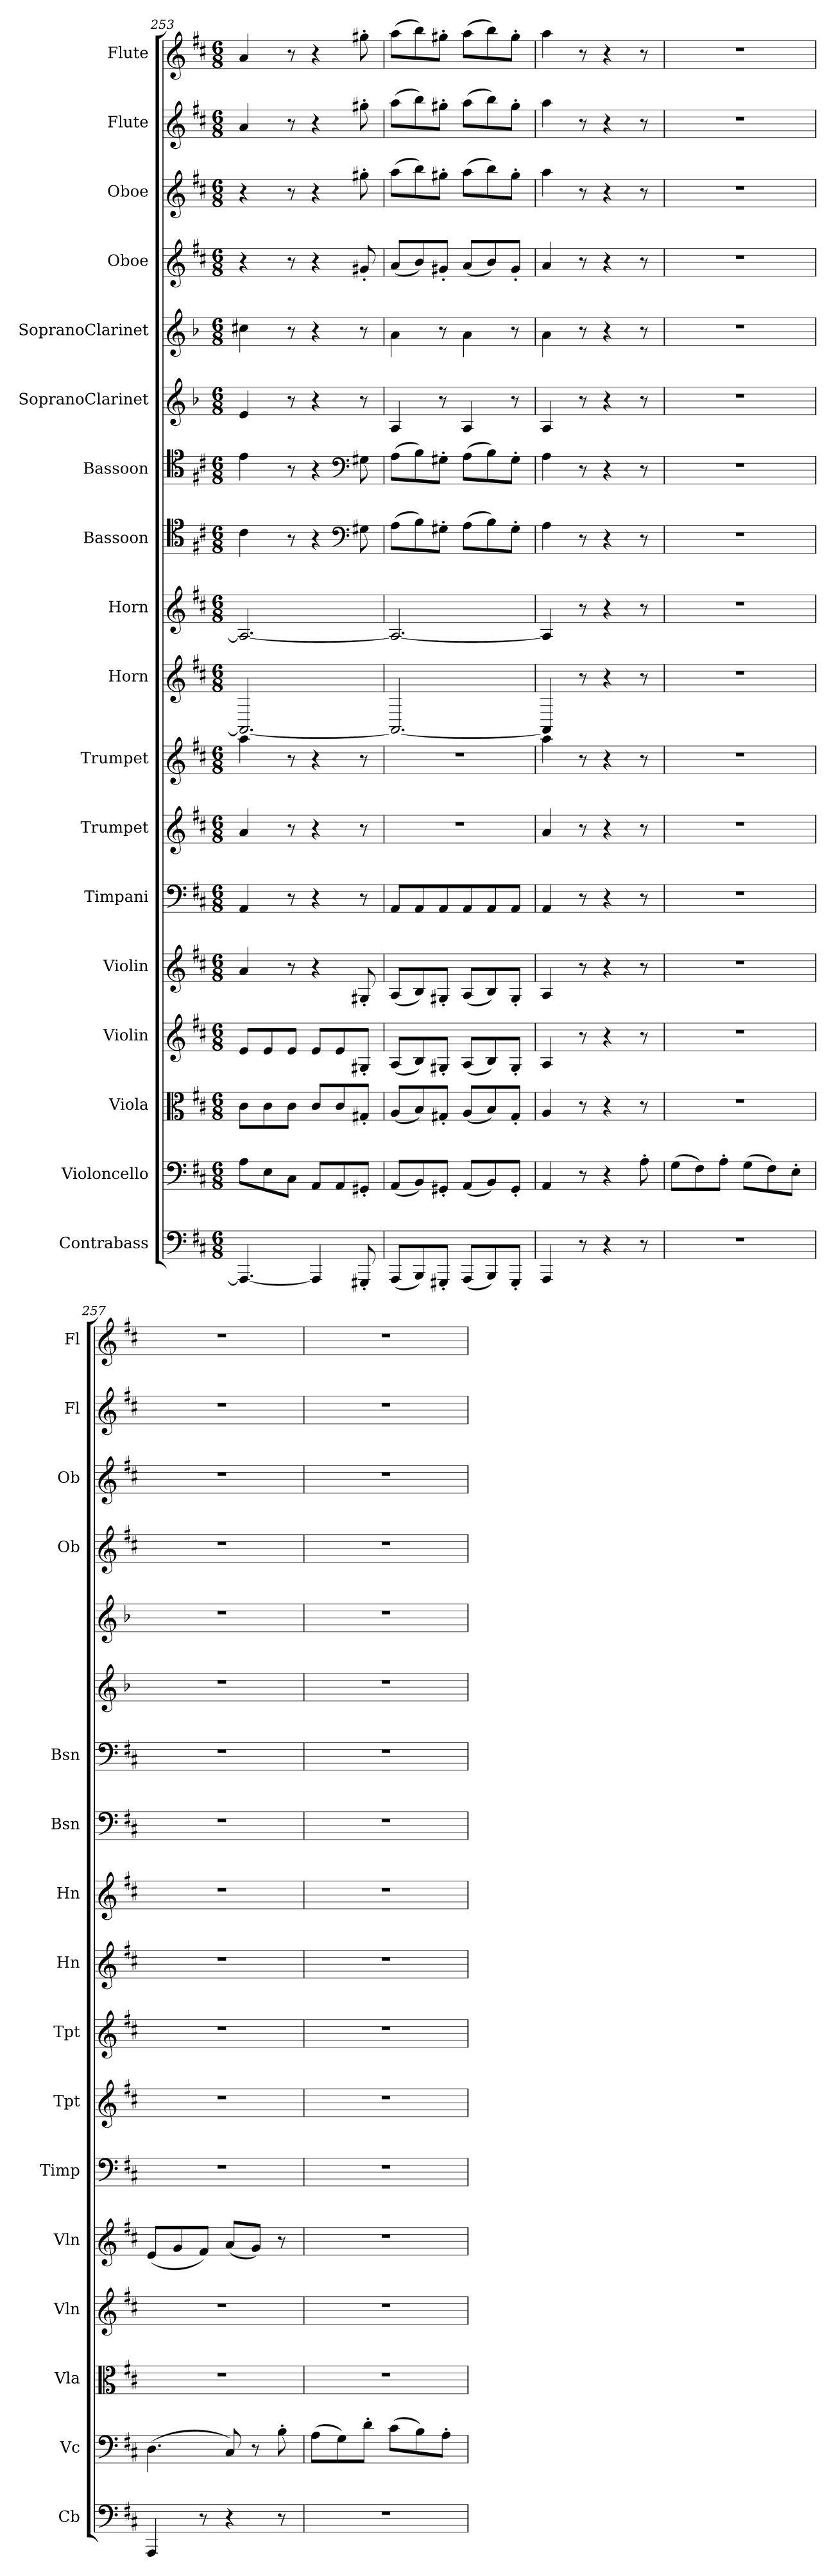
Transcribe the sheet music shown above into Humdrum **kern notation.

**kern	**kern	**kern	**kern	**kern	**kern	**kern	**kern	**kern	**kern	**kern	**kern	**kern	**kern	**kern	**kern	**kern	**kern
*part18	*part17	*part16	*part15	*part14	*part13	*part12	*part11	*part10	*part9	*part8	*part7	*part6	*part5	*part4	*part3	*part2	*part1
*staff18	*staff17	*staff16	*staff15	*staff14	*staff13	*staff12	*staff11	*staff10	*staff9	*staff8	*staff7	*staff6	*staff5	*staff4	*staff3	*staff2	*staff1
*I"Contrabass	*I"Violoncello	*I"Viola	*I"Violin	*I"Violin	*I"Timpani	*I"Trumpet	*I"Trumpet	*I"Horn	*I"Horn	*I"Bassoon	*I"Bassoon	*I"SopranoClarinet	*I"SopranoClarinet	*I"Oboe	*I"Oboe	*I"Flute	*I"Flute
*I'Cb	*I'Vc	*I'Vla	*I'Vln	*I'Vln	*I'Timp	*I'Tpt	*I'Tpt	*I'Hn	*I'Hn	*I'Bsn	*I'Bsn	*	*	*I'Ob	*I'Ob	*I'Fl	*I'Fl
*clefF4	*clefF4	*clefC3	*clefG2	*clefG2	*clefF4	*clefG2	*clefG2	*clefG2	*clefG2	*clefC4	*clefC4	*clefG2	*clefG2	*clefG2	*clefG2	*clefG2	*clefG2
*k[f#c#]	*k[f#c#]	*k[f#c#]	*k[f#c#]	*k[f#c#]	*k[f#c#]	*k[f#c#]	*k[f#c#]	*k[f#c#]	*k[f#c#]	*k[f#c#]	*k[f#c#]	*k[b-]	*k[b-]	*k[f#c#]	*k[f#c#]	*k[f#c#]	*k[f#c#]
*M6/8	*M6/8	*M6/8	*M6/8	*M6/8	*M6/8	*M6/8	*M6/8	*M6/8	*M6/8	*M6/8	*M6/8	*M6/8	*M6/8	*M6/8	*M6/8	*M6/8	*M6/8
=253	=253	=253	=253	=253	=253	=253	=253	=253	=253	=253	=253	=253	=253	=253	=253	=253	=253
4.AAA/_	8A\L	8c#\L	8e/L	4a/	4AA/	4a/	4aa\	2.AA/_	2.A/_	4c#\	4e\	4e/	4cc#X\	4r	4r	4a/	4a/
.	8E\	8c#\	8e/	.	.	.	.	.	.	.	.	.	.	.	.	.	.
.	8C#\J	8c#\J	8e/J	8r	8r	8r	8r	.	.	8r	8r	8r	8r	8r	8r	8r	8r
4AAA/]	8AA/L	8c#/L	8e/L	4r	4r	4r	4r	.	.	4r	4r	4r	4r	4r	4r	4r	4r
.	8AA/	8c#/	8e/	.	.	.	.	.	.	.	.	.	.	.	.	.	.
*	*	*	*	*	*	*	*	*	*	*clefF4	*clefF4	*	*	*	*	*	*
8GGG#X'/	8GG#X'/J	8G#X'/J	8G#X'/J	8G#X'/	8r	8r	8r	.	.	8G#X\	8G#X\	8r	8r	8g#X'/	8gg#X'\	8gg#X'\	8gg#X'\
=254	=254	=254	=254	=254	=254	=254	=254	=254	=254	=254	=254	=254	=254	=254	=254	=254	=254
(8AAA/L	(8AA/L	(8A/L	(8A/L	(8A/L	8AA/L	2.r	2.r	2.AA/_	2.A/_	(8A\L	(8A\L	4A/	4a\	(8a/L	(8aa\L	(8aa\L	(8aa\L
8BBB/)	8BB/)	8B/)	8B/)	8B/)	8AA/	.	.	.	.	8B\)	8B\)	.	.	8b/)	8bb\)	8bb\)	8bb\)
8GGG#X'/J	8GG#X'/J	8G#X'/J	8G#X'/J	8G#X'/J	8AA/	.	.	.	.	8G#X'\J	8G#X'\J	8r	8r	8g#X'/J	8gg#X'\J	8gg#X'\J	8gg#X'\J
(8AAA/L	(8AA/L	(8A/L	(8A/L	(8A/L	8AA/	.	.	.	.	(8A\L	(8A\L	4A/	4a\	(8a/L	(8aa\L	(8aa\L	(8aa\L
8BBB/)	8BB/)	8B/)	8B/)	8B/)	8AA/	.	.	.	.	8B\)	8B\)	.	.	8b/)	8bb\)	8bb\)	8bb\)
8GGG#'/J	8GG#'/J	8G#'/J	8G#'/J	8G#'/J	8AA/J	.	.	.	.	8G#'\J	8G#'\J	8r	8r	8g#'/J	8gg#'\J	8gg#'\J	8gg#'\J
=255	=255	=255	=255	=255	=255	=255	=255	=255	=255	=255	=255	=255	=255	=255	=255	=255	=255
4AAA/	4AA/	4A/	4A/	4A/	4AA/	4a/	4aa\	4AA/]	4A/]	4A\	4A\	4A/	4a\	4a/	4aa\	4aa\	4aa\
8r	8r	8r	8r	8r	8r	8r	8r	8r	8r	8r	8r	8r	8r	8r	8r	8r	8r
4r	4r	4r	4r	4r	4r	4r	4r	4r	4r	4r	4r	4r	4r	4r	4r	4r	4r
8r	8A'\	8r	8r	8r	8r	8r	8r	8r	8r	8r	8r	8r	8r	8r	8r	8r	8r
=256	=256	=256	=256	=256	=256	=256	=256	=256	=256	=256	=256	=256	=256	=256	=256	=256	=256
2.r	(8G\L	2.r	2.r	2.r	2.r	2.r	2.r	2.r	2.r	2.r	2.r	2.r	2.r	2.r	2.r	2.r	2.r
.	8F#\)	.	.	.	.	.	.	.	.	.	.	.	.	.	.	.	.
.	8A'\J	.	.	.	.	.	.	.	.	.	.	.	.	.	.	.	.
.	(8G\L	.	.	.	.	.	.	.	.	.	.	.	.	.	.	.	.
.	8F#\)	.	.	.	.	.	.	.	.	.	.	.	.	.	.	.	.
.	8E'\J	.	.	.	.	.	.	.	.	.	.	.	.	.	.	.	.
=257	=257	=257	=257	=257	=257	=257	=257	=257	=257	=257	=257	=257	=257	=257	=257	=257	=257
4AAA/	(4.D\	2.r	2.r	(8e/L	2.r	2.r	2.r	2.r	2.r	2.r	2.r	2.r	2.r	2.r	2.r	2.r	2.r
.	.	.	.	8g/	.	.	.	.	.	.	.	.	.	.	.	.	.
8r	.	.	.	8f#/J)	.	.	.	.	.	.	.	.	.	.	.	.	.
4r	8C#/)	.	.	(8a/L	.	.	.	.	.	.	.	.	.	.	.	.	.
.	8r	.	.	8g/J)	.	.	.	.	.	.	.	.	.	.	.	.	.
8r	8B'\	.	.	8r	.	.	.	.	.	.	.	.	.	.	.	.	.
=258	=258	=258	=258	=258	=258	=258	=258	=258	=258	=258	=258	=258	=258	=258	=258	=258	=258
2.r	(8A\L	2.r	2.r	2.r	2.r	2.r	2.r	2.r	2.r	2.r	2.r	2.r	2.r	2.r	2.r	2.r	2.r
.	8G\)	.	.	.	.	.	.	.	.	.	.	.	.	.	.	.	.
.	8d'\J	.	.	.	.	.	.	.	.	.	.	.	.	.	.	.	.
.	(8c#\L	.	.	.	.	.	.	.	.	.	.	.	.	.	.	.	.
.	8B\)	.	.	.	.	.	.	.	.	.	.	.	.	.	.	.	.
.	8A'\J	.	.	.	.	.	.	.	.	.	.	.	.	.	.	.	.
=	=	=	=	=	=	=	=	=	=	=	=	=	=	=	=	=	=
*-	*-	*-	*-	*-	*-	*-	*-	*-	*-	*-	*-	*-	*-	*-	*-	*-	*-
